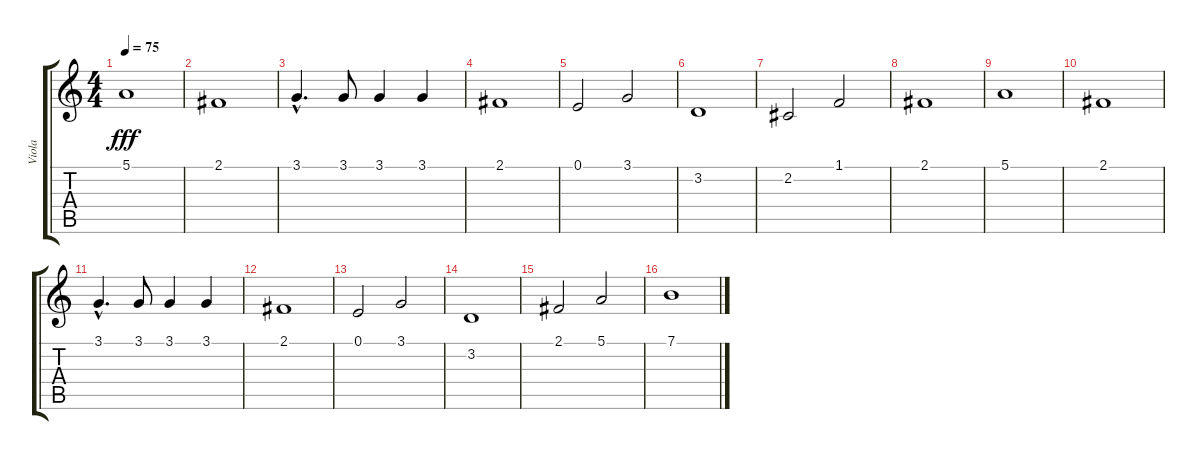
\track ("Viola               " "Viola     ") {instrument stringensemble1}
\staff {score tabs}
\tuning (E4 B3 G3 D3 A2 E2) {hide}
\ts (4 4)
\tempo 75
\clef g2
\ks c
5.1.1{dy fff} |
2.1.1 |
3.1{hac}.4{d} 3.1.8 3.1.4 3.1.4 |
2.1.1 |
0.1.2 3.1.2 |
3.2.1 |
2.2.2 1.1.2 |
2.1.1 |
5.1.1 |
2.1.1 |
3.1{hac}.4{d} 3.1.8 3.1.4 3.1.4 |
2.1.1 |
0.1.2 3.1.2 |
3.2.1 |
2.1.2 5.1.2 |
7.1.1
